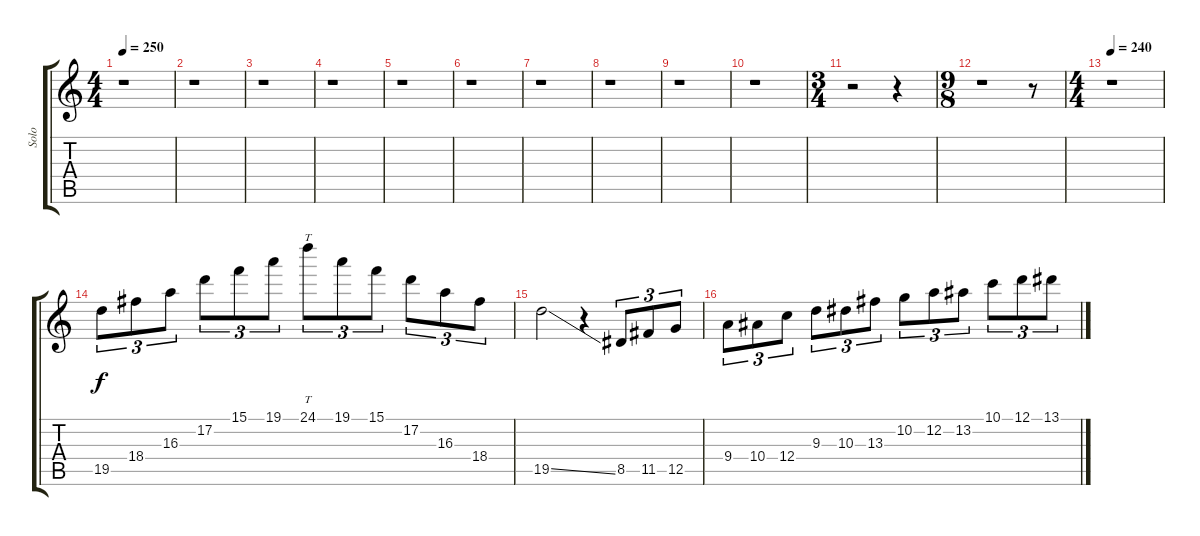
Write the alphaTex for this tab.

\track ("Solo" "Solo") {instrument distortionguitar}
\staff {score tabs}
\tuning (D4 A3 F3 C3 G2 D2) {hide}
\ts (4 4)
\tempo 250
\clef g2
\ks c
r.1{dy f} |
r.1 |
r.1 |
r.1 |
r.1 |
r.1 |
r.1 |
r.1 |
r.1 |
r.1 |
\ts (3 4)
r.2 r.4 |
\ts (9 8)
r.1 r.8 |
\ts (4 4)
\tempo 240
r.1 |
19.5.8{tu (3 2)} 18.4.8{tu (3 2)} 16.3.8{tu (3 2)} 17.2.8{tu (3 2)} 15.1.8{tu (3 2)} 19.1.8{tu (3 2)} 24.1.8{tt tu (3 2)} 19.1.8{tu (3 2)} 15.1.8{tu (3 2)} 17.2.8{tu (3 2)} 16.3.8{tu (3 2)} 18.4.8{tu (3 2)} |
19.5{ss}.2 r.4 8.5.8{tu (3 2)} 11.5.8{tu (3 2)} 12.5.8{tu (3 2)} |
9.4.8{tu (3 2)} 10.4.8{tu (3 2)} 12.4.8{tu (3 2)} 9.3.8{tu (3 2)} 10.3.8{tu (3 2)} 13.3.8{tu (3 2)} 10.2.8{tu (3 2)} 12.2.8{tu (3 2)} 13.2.8{tu (3 2)} 10.1.8{tu (3 2)} 12.1.8{tu (3 2)} 13.1.8{tu (3 2)}
